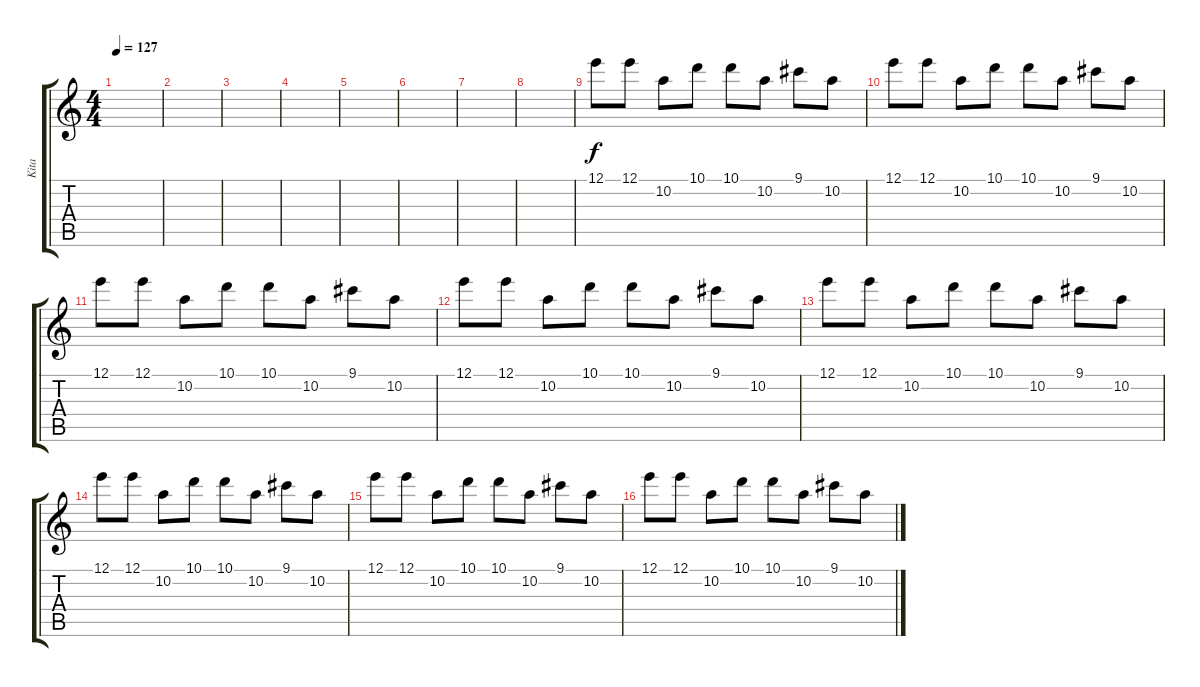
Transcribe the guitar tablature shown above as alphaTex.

\track ("Kita" "Kita") {instrument electricguitarjazz}
\staff {score tabs}
\tuning (E4 B3 G3 D3 A2 E2) {hide}
\ts (4 4)
\tempo 127
\clef g2
\ks c
|
|
|
|
|
|
|
|
12.1.8 12.1.8 10.2.8 10.1.8 10.1.8 10.2.8 9.1.8 10.2.8 |
12.1.8 12.1.8 10.2.8 10.1.8 10.1.8 10.2.8 9.1.8 10.2.8 |
12.1.8 12.1.8 10.2.8 10.1.8 10.1.8 10.2.8 9.1.8 10.2.8 |
12.1.8 12.1.8 10.2.8 10.1.8 10.1.8 10.2.8 9.1.8 10.2.8 |
12.1.8 12.1.8 10.2.8 10.1.8 10.1.8 10.2.8 9.1.8 10.2.8 |
12.1.8 12.1.8 10.2.8 10.1.8 10.1.8 10.2.8 9.1.8 10.2.8 |
12.1.8 12.1.8 10.2.8 10.1.8 10.1.8 10.2.8 9.1.8 10.2.8 |
12.1.8 12.1.8 10.2.8 10.1.8 10.1.8 10.2.8 9.1.8 10.2.8
